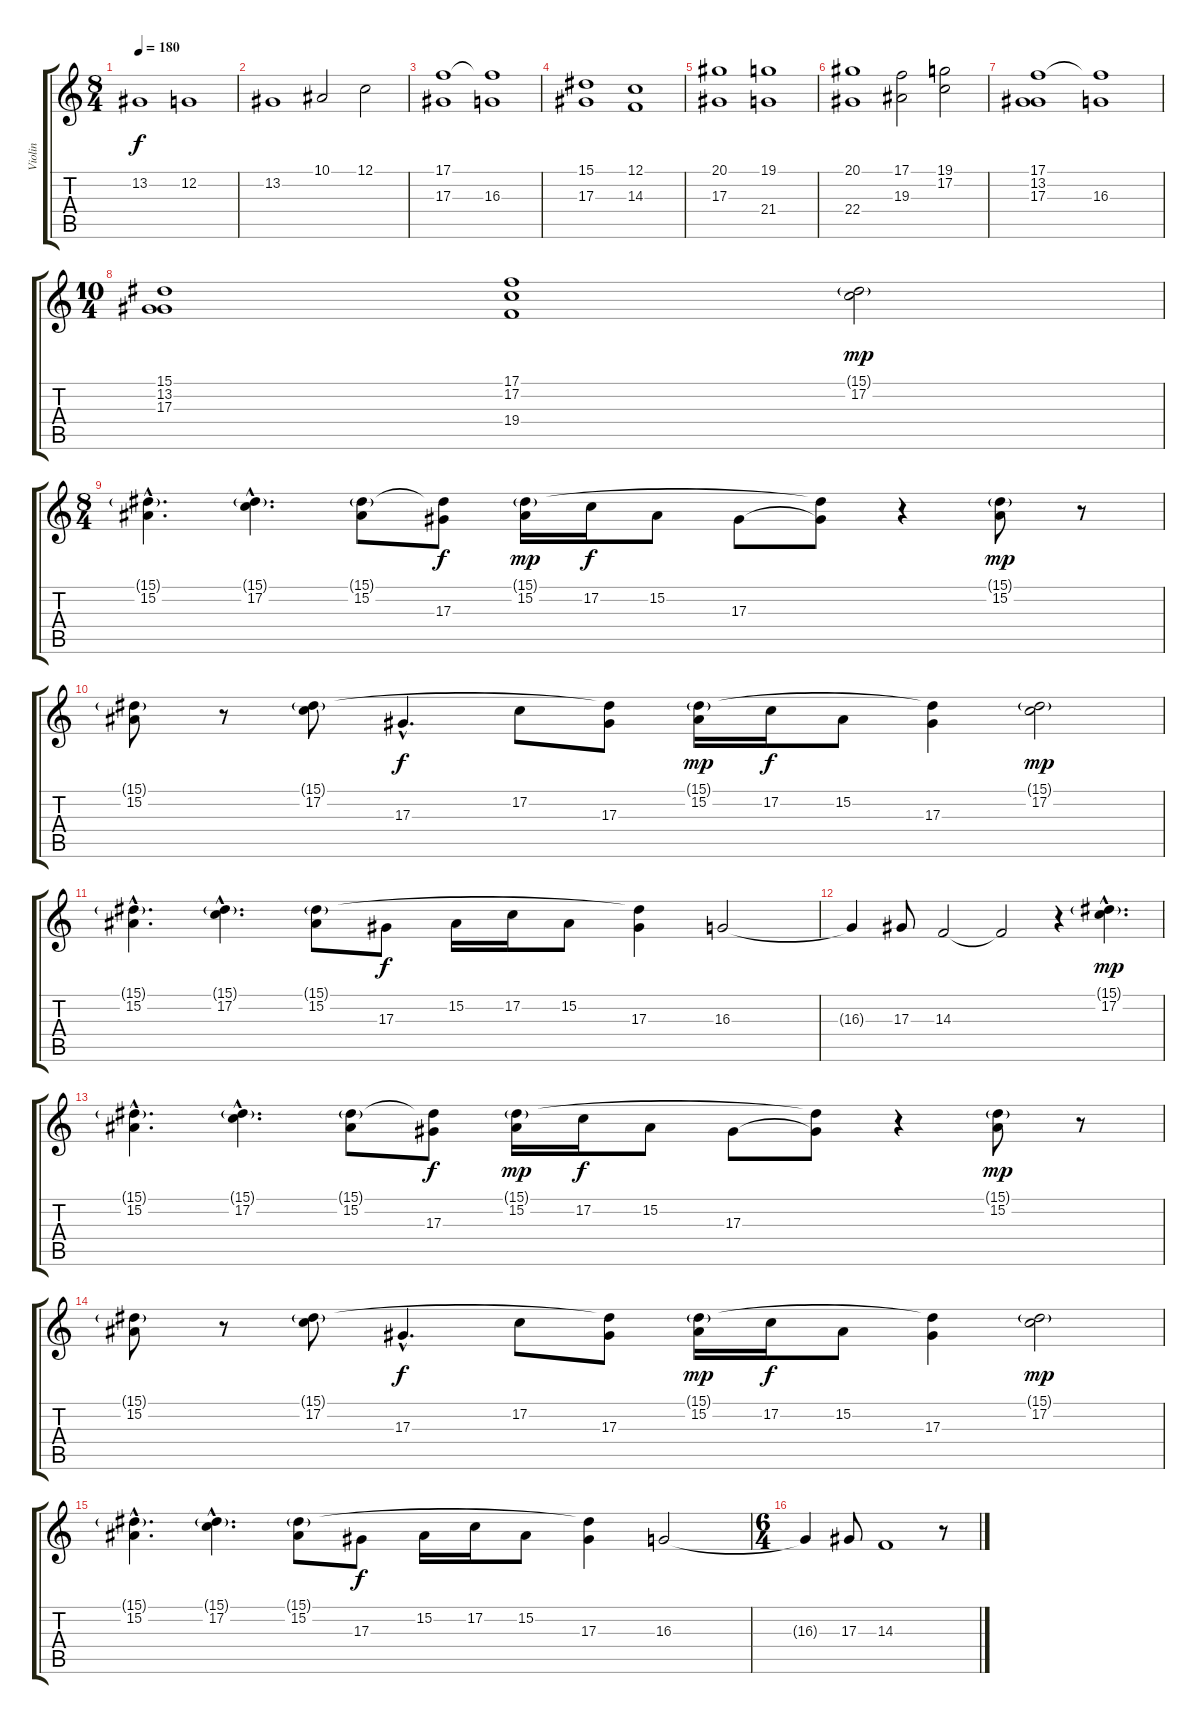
\track ("Violin" "Violin") {instrument violin}
\staff {score tabs}
\tuning (C4 G3 Eb3 Bb2 F2 C2) {hide}
\ts (8 4)
\tempo 180
\clef g2
\ks c
13.2.1{dy f volume 4} 12.2.1 |
13.2.1 10.1.2 12.1.2 |
(17.1 17.3).1 (17.1{t} 16.3).1 |
(15.1 17.3).1 (12.1 14.3).1 |
(20.1 17.3).1{volume 4} (19.1 21.4).1 |
(20.1 22.4).1 (17.1 19.3).2 (19.1 17.2).2 |
(17.1 13.2 17.3).1 (17.1{t} 16.3).1 |
\ts (10 4)
(15.1 13.2 17.3).1 (17.1 17.2 19.4).1 (15.1{g} 17.2).2{dy mp volume 6} |
\ts (8 4)
(15.1{g hac} 15.2{hac}).4{d} (15.1{g hac} 17.2{hac}).4{d} (15.1{g} 15.2).8 (15.1{t} 17.3).8{dy f} (15.1{g} 15.2).16{dy mp} 17.2.16{dy f} 15.2.8 17.3.8 (15.1{t} 17.3{t}).8 r.4 (15.1{g} 15.2).8{dy mp} r.8 |
(15.1{g} 15.2).8 r.8 (15.1{g} 17.2).8 17.3{hac}.4{d dy f} 17.2.8 (15.1{t} 17.3).8 (15.1{g} 15.2).16{dy mp} 17.2.16{dy f} 15.2.8 (15.1{t} 17.3).4 (15.1{g} 17.2).2{dy mp} |
(15.1{g hac} 15.2{hac}).4{d} (15.1{g hac} 17.2{hac}).4{d} (15.1{g} 15.2).8 17.3.8{dy f} 15.2.16 17.2.16 15.2.8 (15.1{t} 17.3).4 16.3.2 |
16.3{t}.4 17.3.8 14.3.2 14.3{t}.2 r.4 (15.1{g hac} 17.2{hac}).4{d dy mp} |
(15.1{g hac} 15.2{hac}).4{d} (15.1{g hac} 17.2{hac}).4{d} (15.1{g} 15.2).8 (15.1{t} 17.3).8{dy f} (15.1{g} 15.2).16{dy mp} 17.2.16{dy f} 15.2.8 17.3.8 (15.1{t} 17.3{t}).8 r.4 (15.1{g} 15.2).8{dy mp} r.8 |
(15.1{g} 15.2).8 r.8 (15.1{g} 17.2).8 17.3{hac}.4{d dy f} 17.2.8 (15.1{t} 17.3).8 (15.1{g} 15.2).16{dy mp} 17.2.16{dy f} 15.2.8 (15.1{t} 17.3).4 (15.1{g} 17.2).2{dy mp} |
(15.1{g hac} 15.2{hac}).4{d} (15.1{g hac} 17.2{hac}).4{d} (15.1{g} 15.2).8 17.3.8{dy f} 15.2.16 17.2.16 15.2.8 (15.1{t} 17.3).4 16.3.2 |
\ts (6 4)
16.3{t}.4 17.3.8 14.3.1 r.8
